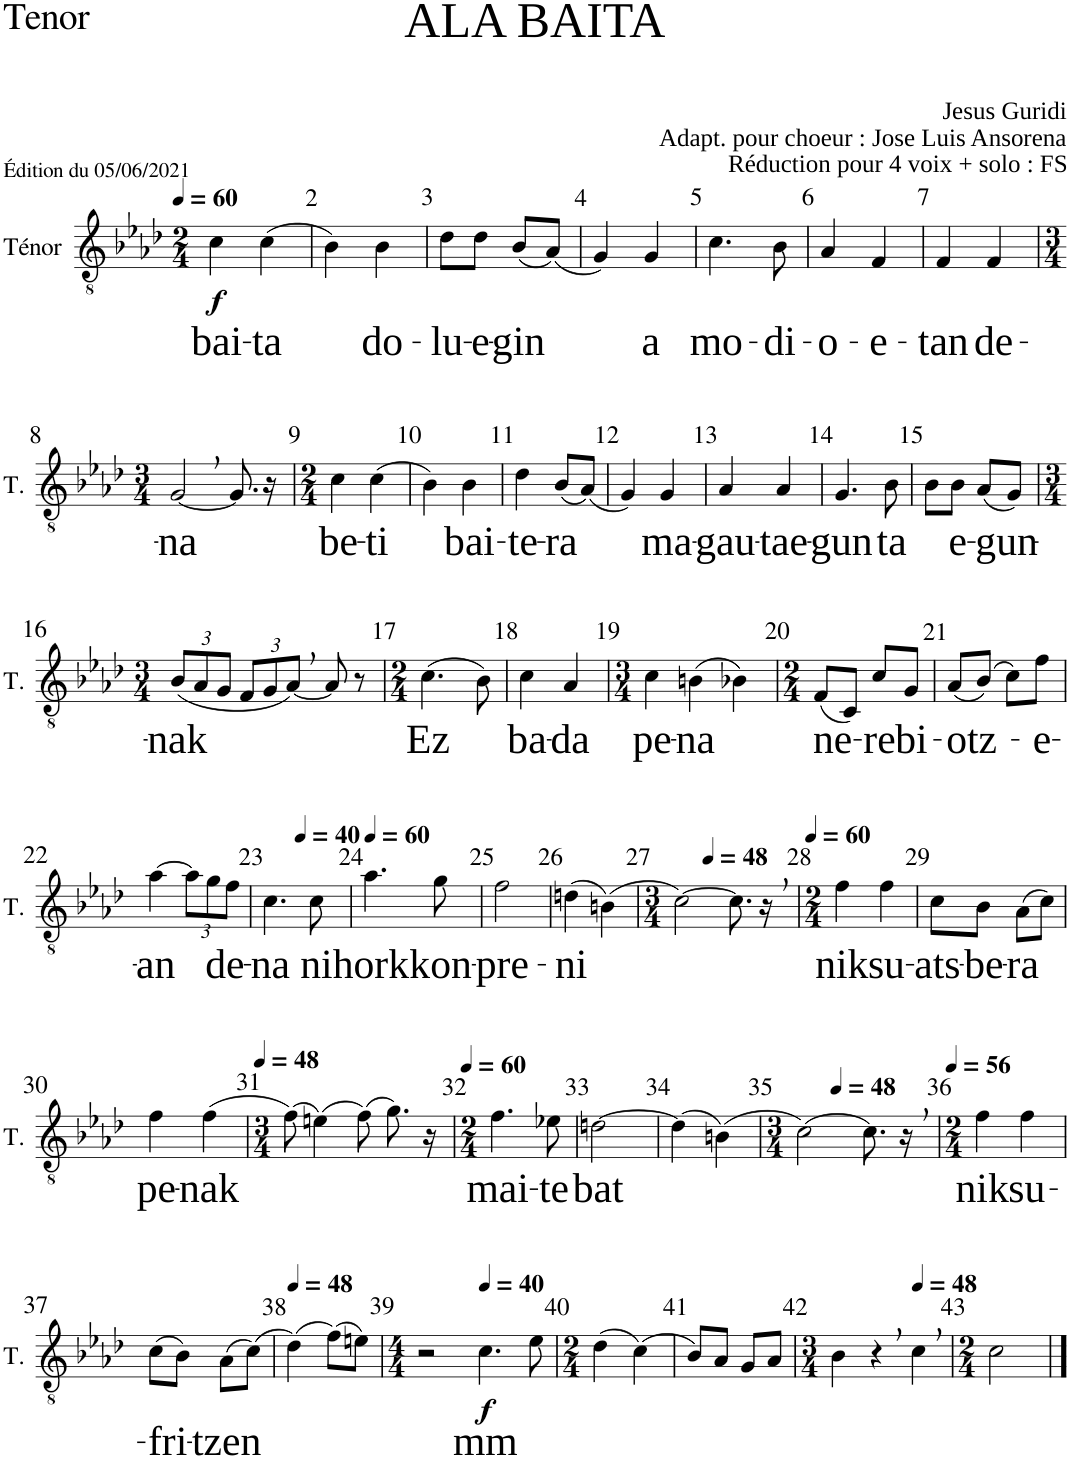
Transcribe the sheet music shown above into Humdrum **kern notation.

**kern	**text	**dynam
*part1	*part1	*part1
*staff1	*staff1	*staff1
*I"Ténor	*	*
*I'T.	*	*
*clefGv2	*	*
*k[b-e-a-d-]	*	*
*M2/4	*	*
*MM60	*	*
=1	=1	=1
!	!LO:LY:b	!LO:DY:b
4c\	bai-	f
!	!LO:LY:b	!
(4c\	-ta	.
=2	=2	=2
4B-\)	.	.
!	!LO:LY:b	!
4B-\	do-	.
=3	=3	=3
!	!LO:LY:b	!
8d-\L	-lu-	.
!	!LO:LY:b	!
8d-\J	-e-	.
!	!LO:LY:b	!
(8B-/L	-gin	.
(8A-/J)	.	.
=4	=4	=4
4G/)	.	.
!	!LO:LY:b	!
4G/	a	.
=5	=5	=5
!	!LO:LY:b	!
4.c\	-mo-	.
!	!LO:LY:b	!
8B-\	-di-	.
=6	=6	=6
!	!LO:LY:b	!
4A-/	-o-	.
!	!LO:LY:b	!
4F/	-e-	.
=7	=7	=7
!	!LO:LY:b	!
4F/	-tan	.
!	!LO:LY:b	!
4F/	de-	.
!!LO:LB:g=z
=8	=8	=8
*M3/4	*	*
!	!LO:LY:b	!
[2G,/	-na	.
8.G/]	.	.
16r	.	.
=9	=9	=9
*M2/4	*	*
!	!LO:LY:b	!
4c\	be-	.
!	!LO:LY:b	!
(4c\	-ti	.
=10	=10	=10
4B-\)	.	.
!	!LO:LY:b	!
4B-\	bai-	.
=11	=11	=11
!	!LO:LY:b	!
4d-\	-te-	.
!	!LO:LY:b	!
(8B-/L	-ra	.
(8A-/J)	.	.
=12	=12	=12
4G/)	.	.
!	!LO:LY:b	!
4G/	-ma-	.
=13	=13	=13
!	!LO:LY:b	!
4A-/	gau-	.
!	!LO:LY:b	!
4A-/	-tae-	.
=14	=14	=14
!	!LO:LY:b	!
4.G/	-gun	.
!	!LO:LY:b	!
8B-\	ta	.
=15	=15	=15
8B-\L	.	.
!	!LO:LY:b	!
8B-\J	e-	.
!	!LO:LY:b	!
(8A-/L	-gun-	.
8G/J)	.	.
!!LO:LB:g=z
=16	=16	=16
*M3/4	*	*
*Xbrackettup	*	*
!	!LO:LY:b	!
(12B-/L	-nak	.
12A-/	.	.
12G/J	.	.
12F/L	.	.
12G/	.	.
[12A-,/J)	.	.
8A-/]	.	.
8r	.	.
=17	=17	=17
*M2/4	*	*
!	!LO:LY:b	!
(4.c\	Ez	.
8B-\)	.	.
=18	=18	=18
!	!LO:LY:b	!
4c\	ba-	.
!	!LO:LY:b	!
4A-/	-da	.
=19	=19	=19
*M3/4	*	*
!	!LO:LY:b	!
4c\	pe-	.
!	!LO:LY:b	!
(4Bn\	-na	.
4B-X\)	.	.
=20	=20	=20
*M2/4	*	*
!	!LO:LY:b	!
(8F/L	ne-	.
8C/J)	.	.
!	!LO:LY:b	!
8c/L	-re	.
!	!LO:LY:b	!
8G/J	bi-	.
=21	=21	=21
!	!LO:LY:b	!
(8A-/L	-otz-	.
(8B-/J)	.	.
8c\L)	.	.
!	!LO:LY:b	!
8f\J	-e-	.
!!LO:LB:g=z
=22	=22	=22
!	!LO:LY:b	!
[4a-\	-an	.
12a-\L]	.	.
!	!LO:LY:b	!
12g\	de-	.
12f\J	.	.
=23	=23	=23
!	!LO:LY:b	!
*^	*	*
4.c\	4ryy	na	.
*MM40	*	*	*
.	4ryy	.	.
!	!	!LO:LY:b	!
8c\	.	ni	.
*v	*v	*	*
=24	=24	=24
*MM60	*	*
*^	*	*
!	!	!LO:LY:b	!
*v	*v	*	*
4.a-\	hork	.
!	!LO:LY:b	!
8g\	kon-	.
=25	=25	=25
!	!LO:LY:b	!
2f\	-pre-	.
=26	=26	=26
!	!LO:LY:b	!
(4dn\	-ni	.
(4Bn\)	.	.
=27	=27	=27
*M3/4	*	*
*^	*	*
[2c\)	4ryy	.	.
*MM48	*	*	*
.	2ryy	.	.
8.c\]	.	.	.
16r	.	.	.
*v	*v	*	*
=28	=28	=28
*M2/4	*	*
*MM60	*	*
*^	*	*
!	!	!LO:LY:b	!
*v	*v	*	*
4f\	nik	.
!	!LO:LY:b	!
4f\	su-	.
=29	=29	=29
!	!LO:LY:b	!
8c\L	ats-	.
!	!LO:LY:b	!
8B-\J	-be-	.
!	!LO:LY:b	!
(8A-\L	-ra	.
8c\J)	.	.
!!LO:LB:g=z
=30	=30	=30
!	!LO:LY:b	!
4f\	-pe-	.
!	!LO:LY:b	!
(4f\	-nak	.
=31	=31	=31
*M3/4	*	*
*MM48	*	*
(8f\)	.	.
(4en\)	.	.
(8f\)	.	.
8.g\)	.	.
16r	.	.
=32	=32	=32
*M2/4	*	*
*MM60	*	*
!	!LO:LY:b	!
4.f\	mai-	.
!	!LO:LY:b	!
8e-X\	-te	.
=33	=33	=33
!	!LO:LY:b	!
[2dn\	bat	.
=34	=34	=34
(4d\]	.	.
(4Bn\)	.	.
=35	=35	=35
*M3/4	*	*
*^	*	*
[2c\)	4ryy	.	.
*MM48	*	*	*
.	2ryy	.	.
8.c\]	.	.	.
16r	.	.	.
*v	*v	*	*
=36	=36	=36
*M2/4	*	*
*MM56	*	*
*^	*	*
!	!	!LO:LY:b	!
*v	*v	*	*
4f\	nik	.
!	!LO:LY:b	!
4f\	su-	.
!!LO:LB:g=z
=37	=37	=37
!	!LO:LY:b	!
(8c\L	-fri-	.
8B-\J)	.	.
!	!LO:LY:b	!
(8A-\L	-tzen	.
(8c\J)	.	.
=38	=38	=38
*MM48	*	*
(4d-\)	.	.
(8f\L)	.	.
8en\J)	.	.
=39	=39	=39
*M4/4	*	*
2r	.	.
*MM40	*	*
!	!LO:LY:b	!LO:DY:b
4.c\	mm	f
8e-\	.	.
=40	=40	=40
*M2/4	*	*
(4d-\	.	.
(4c\)	.	.
=41	=41	=41
8B-/L)	.	.
8A-/J	.	.
8G/L	.	.
8A-/J	.	.
=42	=42	=42
*M3/4	*	*
4B-\	.	.
4r	.	.
*MM48	*	*
4c,\	.	.
=43	=43	=43
*M2/4	*	*
2c\	.	.
==	==	==
*-	*-	*-
